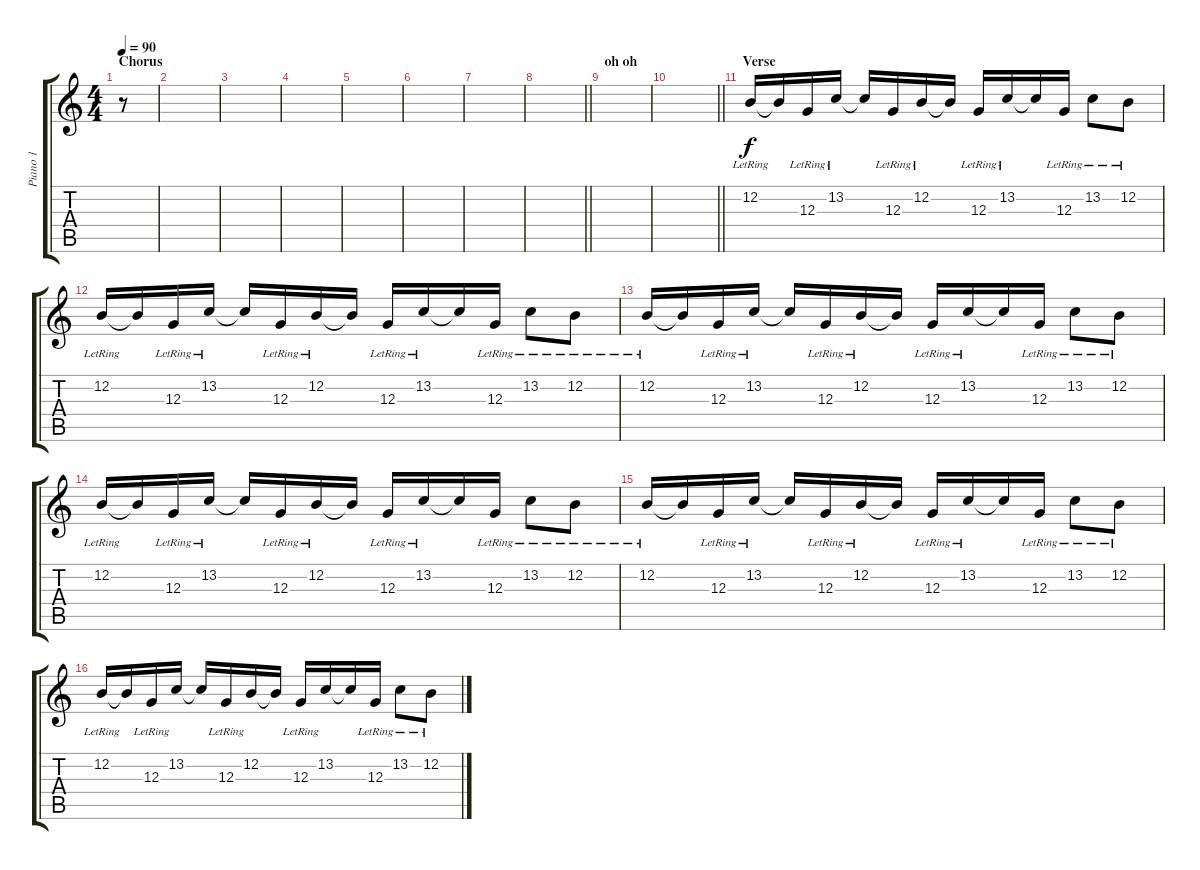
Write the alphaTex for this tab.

\track ("Piano 1" "Piano 1") {instrument acousticgrandpiano}
\staff {score tabs}
\tuning (E4 B3 G3 D3 A2 E2) {hide}
\ts (4 4)
\section ("" "Chorus")
\tempo 90
\clef g2
\ks c
r.8{dy f volume 13} |
|
|
|
|
|
|
\barLineRight lightlight
|
\section ("" "oh oh")
|
\barLineRight lightlight
|
\section ("" "Verse")
12.2{lr}.16 12.2{t}.16 12.3{lr}.16 13.2{lr}.16 13.2{t}.16 12.3{lr}.16 12.2{lr}.16 12.2{t}.16 12.3{lr}.16 13.2{lr}.16 13.2{t}.16 12.3{lr}.16 13.2{lr}.8 12.2{lr}.8 |
12.2{lr}.16 12.2{t}.16 12.3{lr}.16 13.2{lr}.16 13.2{t}.16 12.3{lr}.16 12.2{lr}.16 12.2{t}.16 12.3{lr}.16 13.2{lr}.16 13.2{t}.16 12.3{lr}.16 13.2{lr}.8 12.2{lr}.8 |
12.2{lr}.16 12.2{t}.16 12.3{lr}.16 13.2{lr}.16 13.2{t}.16 12.3{lr}.16 12.2{lr}.16 12.2{t}.16 12.3{lr}.16 13.2{lr}.16 13.2{t}.16 12.3{lr}.16 13.2{lr}.8 12.2{lr}.8 |
12.2{lr}.16 12.2{t}.16 12.3{lr}.16 13.2{lr}.16 13.2{t}.16 12.3{lr}.16 12.2{lr}.16 12.2{t}.16 12.3{lr}.16 13.2{lr}.16 13.2{t}.16 12.3{lr}.16 13.2{lr}.8 12.2{lr}.8 |
12.2{lr}.16 12.2{t}.16 12.3{lr}.16 13.2{lr}.16 13.2{t}.16 12.3{lr}.16 12.2{lr}.16 12.2{t}.16 12.3{lr}.16 13.2{lr}.16 13.2{t}.16 12.3{lr}.16 13.2{lr}.8 12.2{lr}.8 |
12.2{lr}.16 12.2{t}.16 12.3{lr}.16 13.2{lr}.16 13.2{t}.16 12.3{lr}.16 12.2{lr}.16 12.2{t}.16 12.3{lr}.16 13.2{lr}.16 13.2{t}.16 12.3{lr}.16 13.2{lr}.8 12.2{lr}.8
